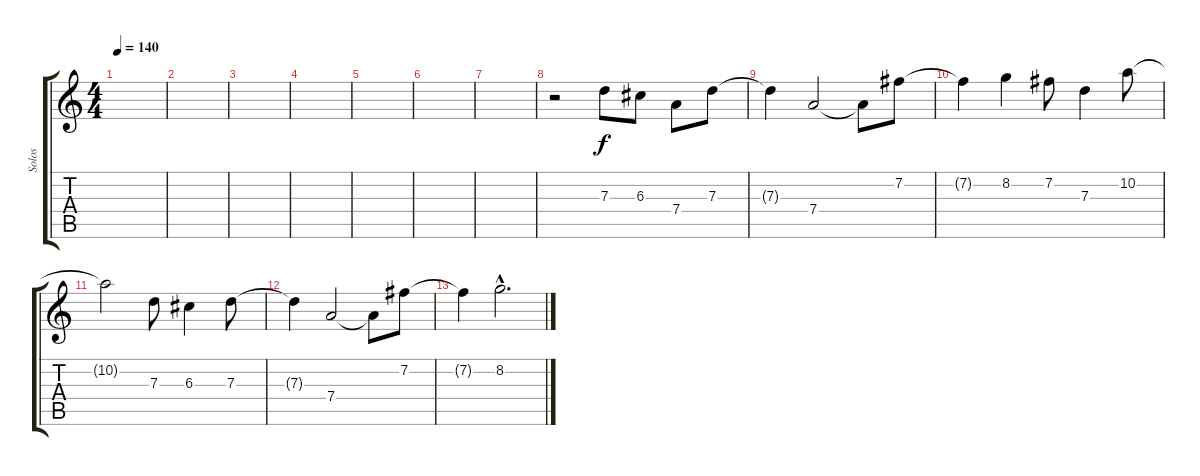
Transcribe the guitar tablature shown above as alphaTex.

\track ("Solos" "Solos") {instrument distortionguitar}
\staff {score tabs}
\tuning (E4 B3 G3 D3 A2 E2) {hide}
\ts (4 4)
\tempo 140
\clef g2
\ks c
|
|
|
|
|
|
|
r.2 7.3.8 6.3.8 7.4.8 7.3.8 |
7.3{t}.4 7.4.2 7.4{t}.8 7.2.8 |
7.2{t}.4 8.2.4 7.2.8 7.3.4 10.2.8 |
10.2{t}.2 7.3.8 6.3.4 7.3.8 |
7.3{t}.4 7.4.2 7.4{t}.8 7.2.8 |
7.2{t}.4 8.2{hac}.2{d}
